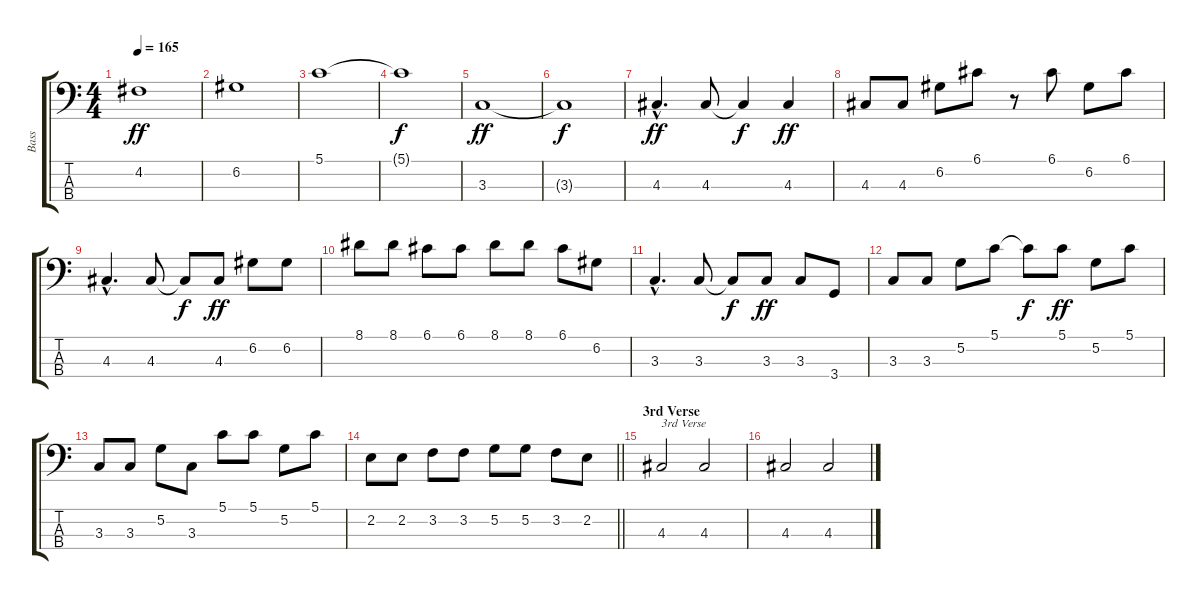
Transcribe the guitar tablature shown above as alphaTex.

\track ("Bass" "Bass") {instrument electricbasspick}
\staff {score tabs}
\tuning (G2 D2 A1 E1) {hide}
\ts (4 4)
\tempo 165
\clef f4
\ks c
4.2.1{dy ff} |
6.2.1 |
5.1.1 |
5.1{t}.1{dy f} |
3.3.1{dy ff} |
3.3{t}.1{dy f} |
4.3{hac}.4{d dy ff} 4.3.8 4.3{t}.4{dy f} 4.3.4{dy ff} |
4.3.8 4.3.8 6.2.8 6.1.8 r.8 6.1.8 6.2.8 6.1.8 |
4.3{hac}.4{d} 4.3.8 4.3{t}.8{dy f} 4.3.8{dy ff} 6.2.8 6.2.8 |
8.1.8 8.1.8 6.1.8 6.1.8 8.1.8 8.1.8 6.1.8 6.2.8 |
3.3{hac}.4{d} 3.3.8 3.3{t}.8{dy f} 3.3.8{dy ff} 3.3.8 3.4.8 |
3.3.8 3.3.8 5.2.8 5.1.8 5.1{t}.8{dy f} 5.1.8{dy ff} 5.2.8 5.1.8 |
3.3.8 3.3.8 5.2.8 3.3.8 5.1.8 5.1.8 5.2.8 5.1.8 |
\barLineRight lightlight
2.2.8 2.2.8 3.2.8 3.2.8 5.2.8 5.2.8 3.2.8 2.2.8 |
\section ("" "3rd Verse")
4.3.2{txt "3rd Verse"} 4.3.2 |
4.3.2 4.3.2
